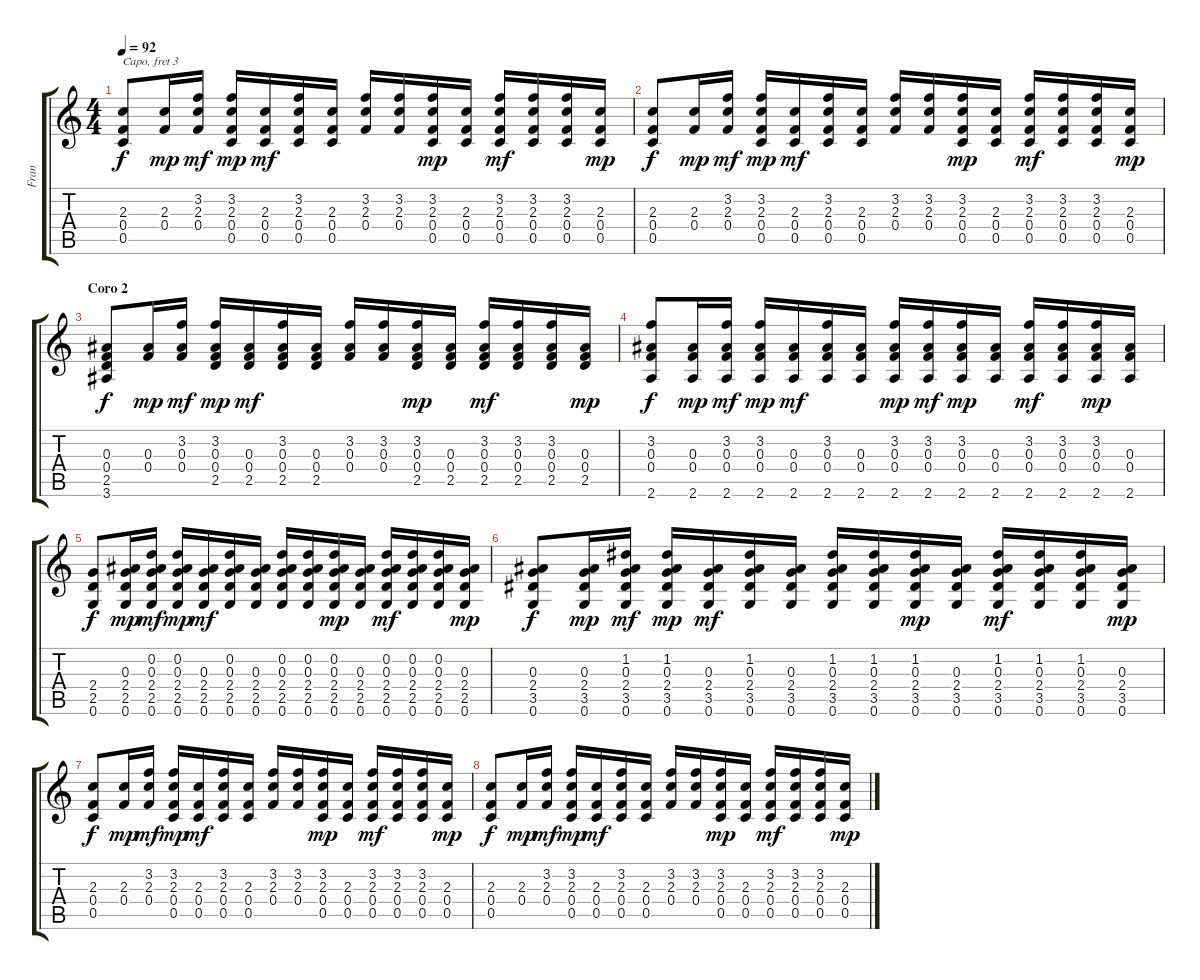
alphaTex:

\track ("Fran" "Fran") {instrument acousticguitarsteel}
\staff {score tabs}
\capo 3
\tuning (E4 B3 G3 D3 A2 E2) {hide}
\ts (4 4)
\tempo 92
\clef g2
\ks c
(2.3 0.4 0.5).8{dy f} (2.3 0.4).16{dy mp} (3.2 2.3 0.4).16{dy mf} (3.2 2.3 0.4 0.5).16{dy mp} (2.3 0.4 0.5).16{dy mf} (3.2 2.3 0.4 0.5).16 (2.3 0.4 0.5).16 (3.2 2.3 0.4).16 (3.2 2.3 0.4).16 (3.2 2.3 0.4 0.5).16{dy mp} (2.3 0.4 0.5).16 (3.2 2.3 0.4 0.5).16{dy mf} (3.2 2.3 0.4 0.5).16 (3.2 2.3 0.4 0.5).16 (2.3 0.4 0.5).16{dy mp} |
(2.3 0.4 0.5).8{dy f} (2.3 0.4).16{dy mp} (3.2 2.3 0.4).16{dy mf} (3.2 2.3 0.4 0.5).16{dy mp} (2.3 0.4 0.5).16{dy mf} (3.2 2.3 0.4 0.5).16 (2.3 0.4 0.5).16 (3.2 2.3 0.4).16 (3.2 2.3 0.4).16 (3.2 2.3 0.4 0.5).16{dy mp} (2.3 0.4 0.5).16 (3.2 2.3 0.4 0.5).16{dy mf} (3.2 2.3 0.4 0.5).16 (3.2 2.3 0.4 0.5).16 (2.3 0.4 0.5).16{dy mp} |
\section ("" "Coro 2")
(0.3 0.4 2.5 3.6).8{dy f} (0.3 0.4).16{dy mp} (3.2 0.3 0.4).16{dy mf} (3.2 0.3 0.4 2.5).16{dy mp} (0.3 0.4 2.5).16{dy mf} (3.2 0.3 0.4 2.5).16 (0.3 0.4 2.5).16 (3.2 0.3 0.4).16 (3.2 0.3 0.4).16 (3.2 0.3 0.4 2.5).16{dy mp} (0.3 0.4 2.5).16 (3.2 0.3 0.4 2.5).16{dy mf} (3.2 0.3 0.4 2.5).16 (3.2 0.3 0.4 2.5).16 (0.3 0.4 2.5).16{dy mp} |
(3.2 0.3 0.4 2.6).8{dy f} (0.3 0.4 2.6).16{dy mp} (3.2 0.3 0.4 2.6).16{dy mf} (3.2 0.3 0.4 2.6).16{dy mp} (0.3 0.4 2.6).16{dy mf} (3.2 0.3 0.4 2.6).16 (0.3 0.4 2.6).16 (3.2 0.3 0.4 2.6).16{dy mp} (3.2 0.3 0.4 2.6).16{dy mf} (3.2 0.3 0.4 2.6).16{dy mp} (0.3 0.4 2.6).16 (3.2 0.3 0.4 2.6).16{dy mf} (3.2 0.3 0.4 2.6).16 (3.2 0.3 0.4 2.6).16{dy mp} (0.3 0.4 2.6).16 |
(2.4 2.5 0.6).8{dy f} (0.3 2.4 2.5 0.6).16{dy mp} (0.2 0.3 2.4 2.5 0.6).16{dy mf} (0.2 0.3 2.4 2.5 0.6).16{dy mp} (0.3 2.4 2.5 0.6).16{dy mf} (0.2 0.3 2.4 2.5 0.6).16 (0.3 2.4 2.5 0.6).16 (0.2 0.3 2.4 2.5 0.6).16 (0.2 0.3 2.4 2.5 0.6).16 (0.2 0.3 2.4 2.5 0.6).16{dy mp} (0.3 2.4 2.5 0.6).16 (0.2 0.3 2.4 2.5 0.6).16{dy mf} (0.2 0.3 2.4 2.5 0.6).16 (0.2 0.3 2.4 2.5 0.6).16 (0.3 2.4 2.5 0.6).16{dy mp} |
(0.3 2.4 3.5 0.6).8{dy f} (0.3 2.4 3.5 0.6).16{dy mp} (1.2 0.3 2.4 3.5 0.6).16{dy mf} (1.2 0.3 2.4 3.5 0.6).16{dy mp} (0.3 2.4 3.5 0.6).16{dy mf} (1.2 0.3 2.4 3.5 0.6).16 (0.3 2.4 3.5 0.6).16 (1.2 0.3 2.4 3.5 0.6).16 (1.2 0.3 2.4 3.5 0.6).16 (1.2 0.3 2.4 3.5 0.6).16{dy mp} (0.3 2.4 3.5 0.6).16 (1.2 0.3 2.4 3.5 0.6).16{dy mf} (1.2 0.3 2.4 3.5 0.6).16 (1.2 0.3 2.4 3.5 0.6).16 (0.3 2.4 3.5 0.6).16{dy mp} |
(2.3 0.4 0.5).8{dy f} (2.3 0.4).16{dy mp} (3.2 2.3 0.4).16{dy mf} (3.2 2.3 0.4 0.5).16{dy mp} (2.3 0.4 0.5).16{dy mf} (3.2 2.3 0.4 0.5).16 (2.3 0.4 0.5).16 (3.2 2.3 0.4).16 (3.2 2.3 0.4).16 (3.2 2.3 0.4 0.5).16{dy mp} (2.3 0.4 0.5).16 (3.2 2.3 0.4 0.5).16{dy mf} (3.2 2.3 0.4 0.5).16 (3.2 2.3 0.4 0.5).16 (2.3 0.4 0.5).16{dy mp} |
(2.3 0.4 0.5).8{dy f} (2.3 0.4).16{dy mp} (3.2 2.3 0.4).16{dy mf} (3.2 2.3 0.4 0.5).16{dy mp} (2.3 0.4 0.5).16{dy mf} (3.2 2.3 0.4 0.5).16 (2.3 0.4 0.5).16 (3.2 2.3 0.4).16 (3.2 2.3 0.4).16 (3.2 2.3 0.4 0.5).16{dy mp} (2.3 0.4 0.5).16 (3.2 2.3 0.4 0.5).16{dy mf} (3.2 2.3 0.4 0.5).16 (3.2 2.3 0.4 0.5).16 (2.3 0.4 0.5).16{dy mp}
